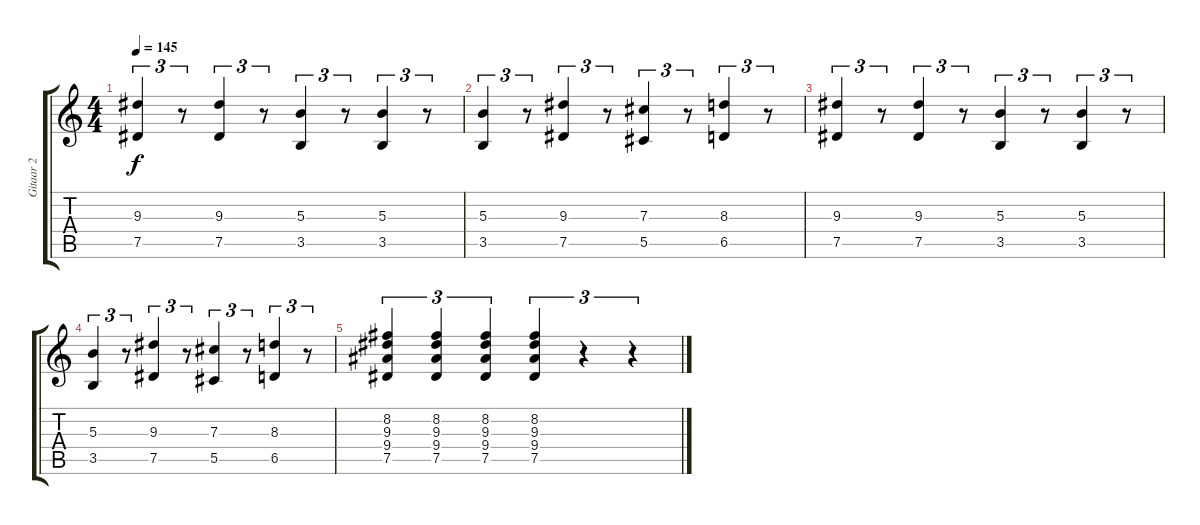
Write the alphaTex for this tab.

\track ("Gitaar 2" "Gitaar 2") {instrument distortionguitar}
\staff {score tabs}
\tuning (Eb4 Bb3 Gb3 Db3 Ab2 Db2) {hide}
\ts (4 4)
\tempo 145
\clef g2
\ks c
(9.3 7.5).4{tu (3 2) dy f} r.8{tu (3 2)} (9.3 7.5).4{tu (3 2)} r.8{tu (3 2)} (5.3 3.5).4{tu (3 2)} r.8{tu (3 2)} (5.3 3.5).4{tu (3 2)} r.8{tu (3 2)} |
(5.3 3.5).4{tu (3 2)} r.8{tu (3 2)} (9.3 7.5).4{tu (3 2)} r.8{tu (3 2)} (7.3 5.5).4{tu (3 2)} r.8{tu (3 2)} (8.3 6.5).4{tu (3 2)} r.8{tu (3 2)} |
(9.3 7.5).4{tu (3 2)} r.8{tu (3 2)} (9.3 7.5).4{tu (3 2)} r.8{tu (3 2)} (5.3 3.5).4{tu (3 2)} r.8{tu (3 2)} (5.3 3.5).4{tu (3 2)} r.8{tu (3 2)} |
(5.3 3.5).4{tu (3 2)} r.8{tu (3 2)} (9.3 7.5).4{tu (3 2)} r.8{tu (3 2)} (7.3 5.5).4{tu (3 2)} r.8{tu (3 2)} (8.3 6.5).4{tu (3 2)} r.8{tu (3 2)} |
(8.2 9.3 9.4 7.5).4{tu (3 2)} (8.2 9.3 9.4 7.5).4{tu (3 2)} (8.2 9.3 9.4 7.5).4{tu (3 2)} (8.2 9.3 9.4 7.5).4{tu (3 2)} r.4{tu (3 2)} r.4{tu (3 2)}
